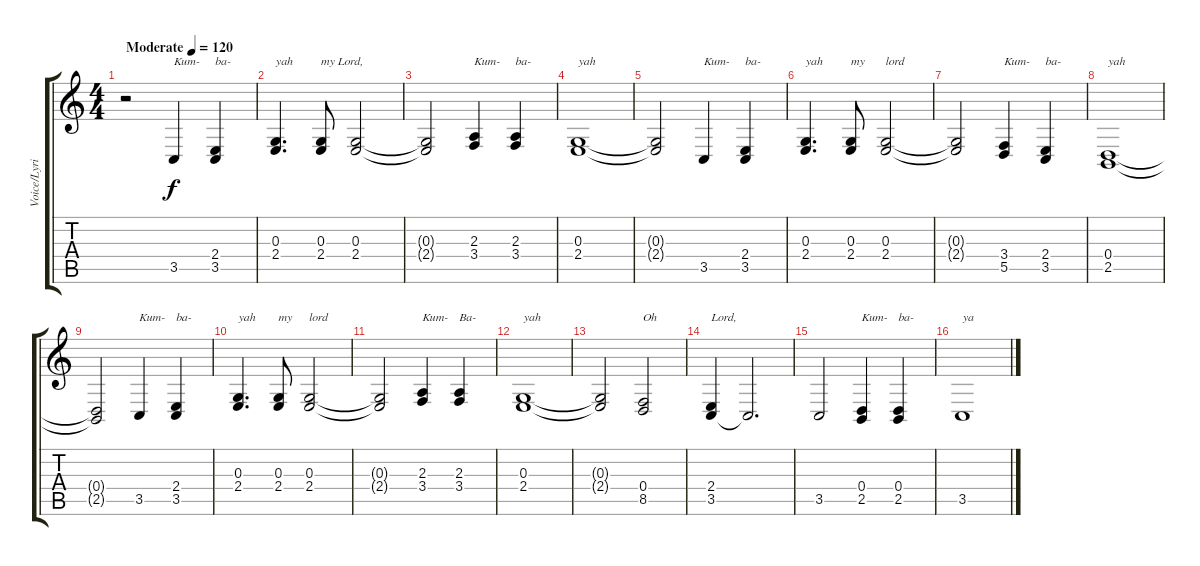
\track ("Voice/Lyrics" "Voice/Lyri") {instrument stringensemble1}
\staff {score tabs}
\tuning (E4 B3 G3 D3 A2 E2) {hide}
\ts (4 4)
\tempo (120 "Moderate")
\clef g2
\ks c
r.2{dy f instrument stringensemble1} 3.5.4{txt "Kum-"} (2.4 3.5).4{txt "ba-"} |
(0.3 2.4).4{d txt "yah"} (0.3 2.4).8{txt "my Lord,"} (0.3 2.4).2 |
(0.3{t} 2.4{t}).2 (2.3 3.4).4{txt "Kum-"} (2.3 3.4).4{txt "ba-"} |
(0.3 2.4).1{txt "yah"} |
(0.3{t} 2.4{t}).2 3.5.4{txt "Kum-"} (2.4 3.5).4{txt "ba-"} |
(0.3 2.4).4{d txt "yah"} (0.3 2.4).8{txt "my"} (0.3 2.4).2{txt "lord"} |
(0.3{t} 2.4{t}).2 (3.4 5.5).4{txt "Kum-"} (2.4 3.5).4{txt "ba-"} |
(0.4 2.5).1{txt "yah"} |
(0.4{t} 2.5{t}).2 3.5.4{txt "Kum-"} (2.4 3.5).4{txt "ba-"} |
(0.3 2.4).4{d txt "yah"} (0.3 2.4).8{txt "my"} (0.3 2.4).2{txt "lord"} |
(0.3{t} 2.4{t}).2 (2.3 3.4).4{txt "Kum-"} (2.3 3.4).4{txt "Ba-"} |
(0.3 2.4).1{txt "yah"} |
(0.3{t} 2.4{t}).2 (0.4 8.5).2{txt "Oh"} |
(2.4 3.5).4{txt "Lord,"} 3.5{t}.2{d} |
3.5.2 (0.4 2.5).4{txt "Kum-"} (0.4 2.5).4{txt "ba-"} |
3.5.1{txt "ya"}
